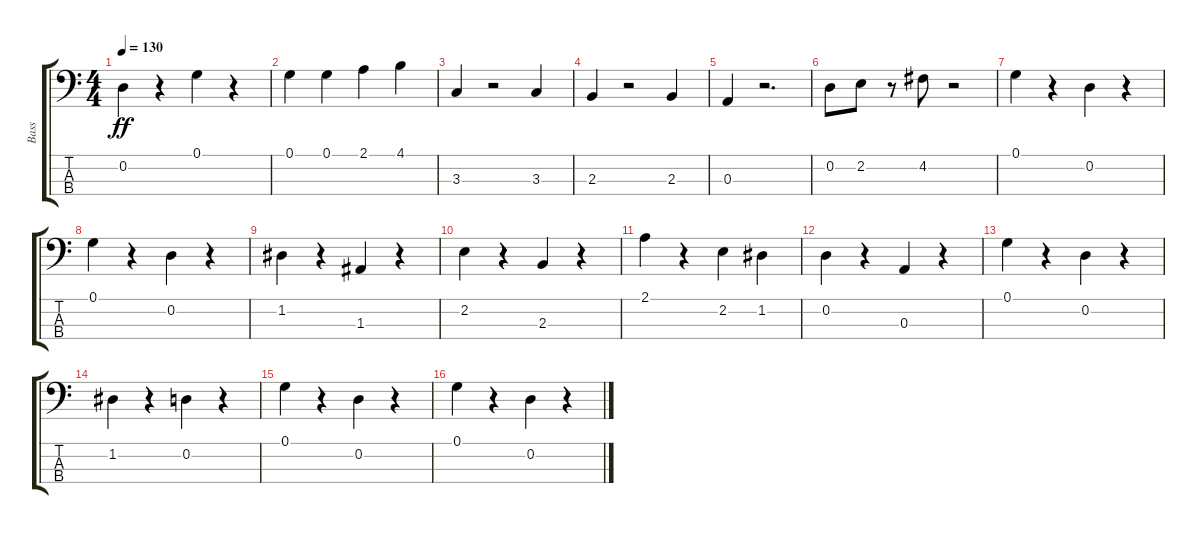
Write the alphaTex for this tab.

\track ("Bass" "Bass") {instrument electricbasspick}
\staff {score tabs}
\tuning (G2 D2 A1 E1) {hide}
\ts (4 4)
\tempo 130
\clef f4
\ks c
0.2.4{dy ff} r.4 0.1.4 r.4 |
0.1.4 0.1.4 2.1.4 4.1.4 |
3.3.4 r.2 3.3.4 |
2.3.4 r.2 2.3.4 |
0.3.4 r.2{d} |
0.2.8 2.2.8 r.8 4.2.8 r.2 |
0.1.4 r.4 0.2.4 r.4 |
0.1.4 r.4 0.2.4 r.4 |
1.2.4 r.4 1.3.4 r.4 |
2.2.4 r.4 2.3.4 r.4 |
2.1.4 r.4 2.2.4 1.2.4 |
0.2.4 r.4 0.3.4 r.4 |
0.1.4 r.4 0.2.4 r.4 |
1.2.4 r.4 0.2.4 r.4 |
0.1.4 r.4 0.2.4 r.4 |
0.1.4 r.4 0.2.4 r.4
